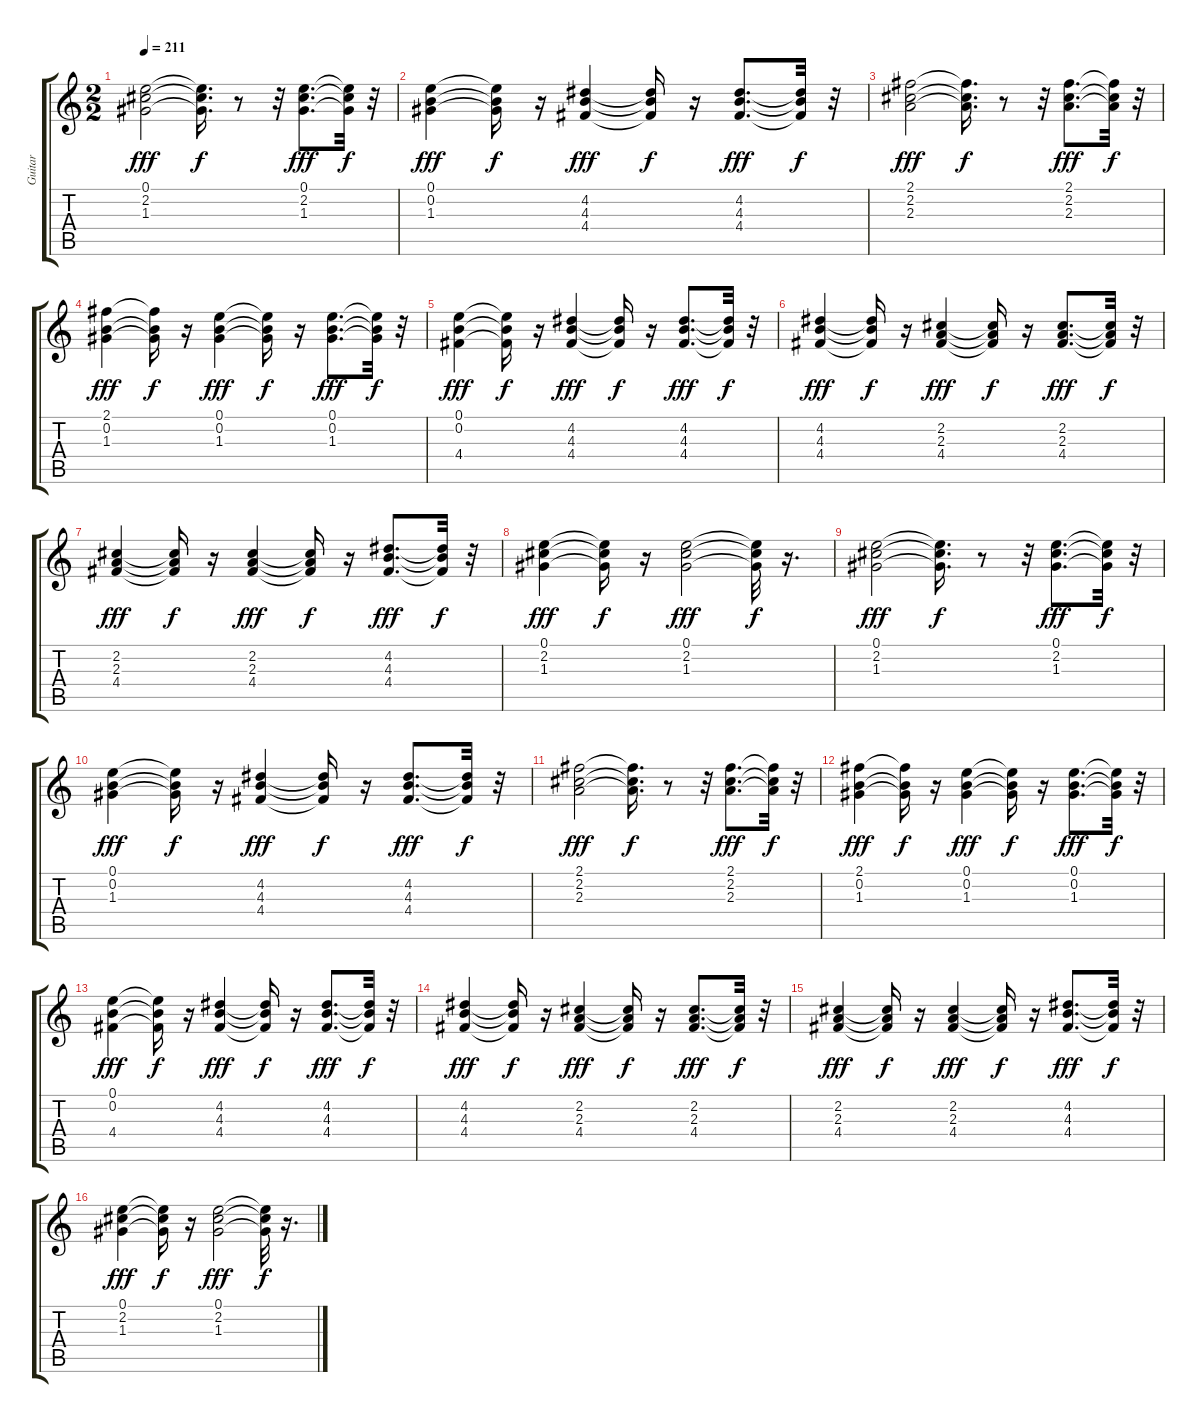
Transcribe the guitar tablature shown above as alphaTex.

\track ("Guitar" "Guitar") {instrument acousticguitarsteel}
\staff {score tabs}
\tuning (E4 B3 G3 D3 A2 E2) {hide}
\ts (2 2)
\tempo 211
\clef g2
\ks c
(0.1 2.2 1.3).2{dy fff} (0.1{t} 2.2{t} 1.3{t}).16{d dy f} r.8 r.32 (0.1 2.2 1.3).8{d dy fff} (0.1{t} 2.2{t} 1.3{t}).32{dy f} r.32 |
(0.1 0.2 1.3).4{dy fff} (0.1{t} 0.2{t} 1.3{t}).16{dy f} r.16 (4.2 4.3 4.4).4{dy fff} (4.2{t} 4.3{t} 4.4{t}).16{dy f} r.16 (4.2 4.3 4.4).8{d dy fff} (4.2{t} 4.3{t} 4.4{t}).32{dy f} r.32 |
(2.1 2.2 2.3).2{dy fff} (2.1{t} 2.2{t} 2.3{t}).16{d dy f} r.8 r.32 (2.1 2.2 2.3).8{d dy fff} (2.1{t} 2.2{t} 2.3{t}).32{dy f} r.32 |
(2.1 0.2 1.3).4{dy fff} (2.1{t} 0.2{t} 1.3{t}).16{dy f} r.16 (0.1 0.2 1.3).4{dy fff} (0.1{t} 0.2{t} 1.3{t}).16{dy f} r.16 (0.1 0.2 1.3).8{d dy fff} (0.1{t} 0.2{t} 1.3{t}).32{dy f} r.32 |
(0.1 0.2 4.4).4{dy fff} (0.1{t} 0.2{t} 4.4{t}).16{dy f} r.16 (4.2 4.3 4.4).4{dy fff} (4.2{t} 4.3{t} 4.4{t}).16{dy f} r.16 (4.2 4.3 4.4).8{d dy fff} (4.2{t} 4.3{t} 4.4{t}).32{dy f} r.32 |
(4.2 4.3 4.4).4{dy fff} (4.2{t} 4.3{t} 4.4{t}).16{dy f} r.16 (2.2 2.3 4.4).4{dy fff} (2.2{t} 2.3{t} 4.4{t}).16{dy f} r.16 (2.2 2.3 4.4).8{d dy fff} (2.2{t} 2.3{t} 4.4{t}).32{dy f} r.32 |
(2.2 2.3 4.4).4{dy fff} (2.2{t} 2.3{t} 4.4{t}).16{dy f} r.16 (2.2 2.3 4.4).4{dy fff} (2.2{t} 2.3{t} 4.4{t}).16{dy f} r.16 (4.2 4.3 4.4).8{d dy fff} (4.2{t} 4.3{t} 4.4{t}).32{dy f} r.32 |
(0.1 2.2 1.3).4{dy fff} (0.1{t} 2.2{t} 1.3{t}).16{dy f} r.16 (0.1 2.2 1.3).2{dy fff} (0.1{t} 2.2{t} 1.3{t}).32{dy f} r.16{d} |
(0.1 2.2 1.3).2{dy fff} (0.1{t} 2.2{t} 1.3{t}).16{d dy f} r.8 r.32 (0.1 2.2 1.3).8{d dy fff} (0.1{t} 2.2{t} 1.3{t}).32{dy f} r.32 |
(0.1 0.2 1.3).4{dy fff} (0.1{t} 0.2{t} 1.3{t}).16{dy f} r.16 (4.2 4.3 4.4).4{dy fff} (4.2{t} 4.3{t} 4.4{t}).16{dy f} r.16 (4.2 4.3 4.4).8{d dy fff} (4.2{t} 4.3{t} 4.4{t}).32{dy f} r.32 |
(2.1 2.2 2.3).2{dy fff} (2.1{t} 2.2{t} 2.3{t}).16{d dy f} r.8 r.32 (2.1 2.2 2.3).8{d dy fff} (2.1{t} 2.2{t} 2.3{t}).32{dy f} r.32 |
(2.1 0.2 1.3).4{dy fff} (2.1{t} 0.2{t} 1.3{t}).16{dy f} r.16 (0.1 0.2 1.3).4{dy fff} (0.1{t} 0.2{t} 1.3{t}).16{dy f} r.16 (0.1 0.2 1.3).8{d dy fff} (0.1{t} 0.2{t} 1.3{t}).32{dy f} r.32 |
(0.1 0.2 4.4).4{dy fff} (0.1{t} 0.2{t} 4.4{t}).16{dy f} r.16 (4.2 4.3 4.4).4{dy fff} (4.2{t} 4.3{t} 4.4{t}).16{dy f} r.16 (4.2 4.3 4.4).8{d dy fff} (4.2{t} 4.3{t} 4.4{t}).32{dy f} r.32 |
(4.2 4.3 4.4).4{dy fff} (4.2{t} 4.3{t} 4.4{t}).16{dy f} r.16 (2.2 2.3 4.4).4{dy fff} (2.2{t} 2.3{t} 4.4{t}).16{dy f} r.16 (2.2 2.3 4.4).8{d dy fff} (2.2{t} 2.3{t} 4.4{t}).32{dy f} r.32 |
(2.2 2.3 4.4).4{dy fff} (2.2{t} 2.3{t} 4.4{t}).16{dy f} r.16 (2.2 2.3 4.4).4{dy fff} (2.2{t} 2.3{t} 4.4{t}).16{dy f} r.16 (4.2 4.3 4.4).8{d dy fff} (4.2{t} 4.3{t} 4.4{t}).32{dy f} r.32 |
(0.1 2.2 1.3).4{dy fff} (0.1{t} 2.2{t} 1.3{t}).16{dy f} r.16 (0.1 2.2 1.3).2{dy fff} (0.1{t} 2.2{t} 1.3{t}).32{dy f} r.16{d}
